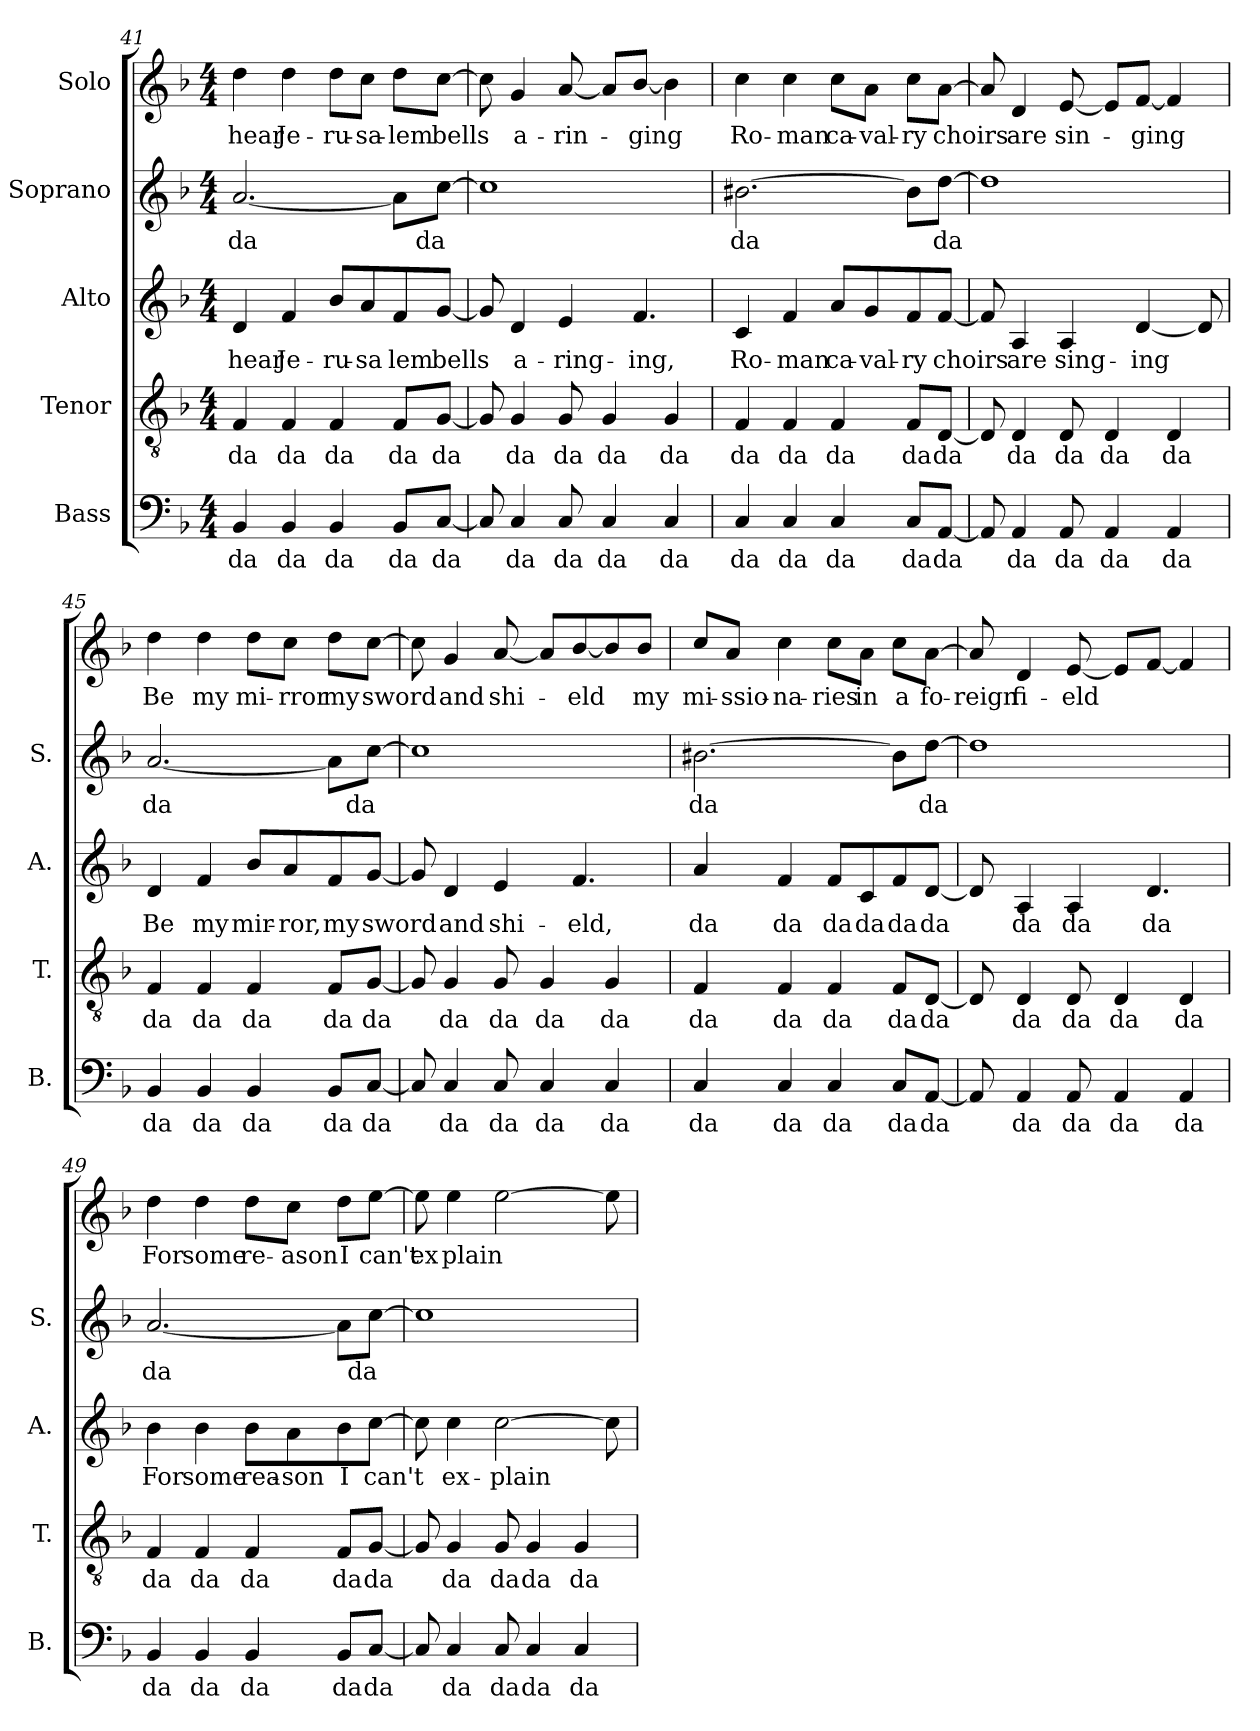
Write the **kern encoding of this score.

**kern	**text	**kern	**text	**kern	**text	**kern	**text	**kern	**text
*part5	*part5	*part4	*part4	*part3	*part3	*part2	*part2	*part1	*part1
*staff5	*staff5	*staff4	*staff4	*staff3	*staff3	*staff2	*staff2	*staff1	*staff1
*I"Bass	*	*I"Tenor	*	*I"Alto	*	*I"Soprano	*	*I"Solo	*
*I'B.	*	*I'T.	*	*I'A.	*	*I'S.	*	*	*
*clefF4	*	*clefGv2	*	*clefG2	*	*clefG2	*	*clefG2	*
*k[b-]	*	*k[b-]	*	*k[b-]	*	*k[b-]	*	*k[b-]	*
*M4/4	*	*M4/4	*	*M4/4	*	*M4/4	*	*M4/4	*
=41	=41	=41	=41	=41	=41	=41	=41	=41	=41
!	!LO:LY:b	!	!LO:LY:b	!	!LO:LY:b	!	!LO:LY:b	!	!LO:LY:b
4BB-/	da	4F/	da	4d/	hear	[2.a/	-da	4dd\	hear
!	!LO:LY:b	!	!LO:LY:b	!	!LO:LY:b	!	!	!	!LO:LY:b
4BB-/	da	4F/	da	4f/	Je-	.	.	4dd\	Je-
!	!LO:LY:b	!	!LO:LY:b	!	!LO:LY:b	!	!	!	!LO:LY:b
4BB-/	da	4F/	da	8b-/L	-ru-	.	.	8dd\L	-ru-
!	!	!	!	!	!LO:LY:b	!	!	!	!LO:LY:b
.	.	.	.	8a/	-sa	.	.	8cc\J	-sa-
!	!LO:LY:b	!	!LO:LY:b	!	!LO:LY:b	!	!	!	!LO:LY:b
8BB-/L	da	8F/L	da	8f/	lem	8a\L]	.	8dd\L	-lem
!	!LO:LY:b	!	!LO:LY:b	!	!LO:LY:b	!	!LO:LY:b	!	!LO:LY:b
[8C/J	da	[8G/J	da	[8g/J	-bells	[8cc\J	-da	[8cc\J	bells
!!LO:LB:g=z
=42	=42	=42	=42	=42	=42	=42	=42	=42	=42
8C/]	.	8G/]	.	8g/]	.	1cc]	.	8cc\]	.
!	!LO:LY:b	!	!LO:LY:b	!	!LO:LY:b	!	!	!	!LO:LY:b
4C/	da	4G/	da	4d/	a-	.	.	4g/	a-
!	!LO:LY:b	!	!LO:LY:b	!	!LO:LY:b	!	!	!	!LO:LY:b
8C/	da	8G/	da	4e/	-ring-	.	.	[8a/	-rin-
!	!LO:LY:b	!	!LO:LY:b	!	!	!	!	!	!
4C/	da	4G/	da	.	.	.	.	8a/L]	.
!	!	!	!	!	!LO:LY:b	!	!	!	!LO:LY:b
.	.	.	.	4.f/	-ing,	.	.	[8b-/J	-ging
!	!LO:LY:b	!	!LO:LY:b	!	!	!	!	!	!
4C/	da	4G/	da	.	.	.	.	4b-\]	.
=43	=43	=43	=43	=43	=43	=43	=43	=43	=43
!	!LO:LY:b	!	!LO:LY:b	!	!LO:LY:b	!	!LO:LY:b	!	!LO:LY:b
4C/	da	4F/	da	4c/	Ro-	[2.b#X\	-da	4cc\	Ro-
!	!LO:LY:b	!	!LO:LY:b	!	!LO:LY:b	!	!	!	!LO:LY:b
4C/	da	4F/	da	4f/	-man	.	.	4cc\	-man
!	!LO:LY:b	!	!LO:LY:b	!	!LO:LY:b	!	!	!	!LO:LY:b
4C/	da	4F/	da	8a/L	ca-	.	.	8cc\L	ca-
!	!	!	!	!	!LO:LY:b	!	!	!	!LO:LY:b
.	.	.	.	8g/	-val-	.	.	8a\J	-val-
!	!LO:LY:b	!	!LO:LY:b	!	!LO:LY:b	!	!	!	!LO:LY:b
8C/L	da	8F/L	da	8f/	-ry	8b#\L]	.	8cc\L	-ry
!	!LO:LY:b	!	!LO:LY:b	!	!LO:LY:b	!	!LO:LY:b	!	!LO:LY:b
[8AA/J	da	[8D/J	da	[8f/J	-choirs	[8dd\J	-da	[8a\J	choirs
=44	=44	=44	=44	=44	=44	=44	=44	=44	=44
8AA/]	.	8D/]	.	8f/]	.	1dd]	.	8a/]	.
!	!LO:LY:b	!	!LO:LY:b	!	!LO:LY:b	!	!	!	!LO:LY:b
4AA/	da	4D/	da	4A/	are	.	.	4d/	are
!	!LO:LY:b	!	!LO:LY:b	!	!LO:LY:b	!	!	!	!LO:LY:b
8AA/	da	8D/	da	4A/	sing-	.	.	[8e/	sin-
!	!LO:LY:b	!	!LO:LY:b	!	!	!	!	!	!
4AA/	da	4D/	da	.	.	.	.	8e/L]	.
!	!	!	!	!	!LO:LY:b	!	!	!	!LO:LY:b
.	.	.	.	[4d/	-ing	.	.	[8f/J	-ging
!	!LO:LY:b	!	!LO:LY:b	!	!	!	!	!	!
4AA/	da	4D/	da	.	.	.	.	4f/]	.
.	.	.	.	8d/]	.	.	.	.	.
!!LO:PB:g=z
=45	=45	=45	=45	=45	=45	=45	=45	=45	=45
!	!LO:LY:b	!	!LO:LY:b	!	!LO:LY:b	!	!LO:LY:b	!	!LO:LY:b
4BB-/	da	4F/	da	4d/	Be	[2.a/	-da	4dd\	Be
!	!LO:LY:b	!	!LO:LY:b	!	!LO:LY:b	!	!	!	!LO:LY:b
4BB-/	da	4F/	da	4f/	my	.	.	4dd\	my
!	!LO:LY:b	!	!LO:LY:b	!	!LO:LY:b	!	!	!	!LO:LY:b
4BB-/	da	4F/	da	8b-/L	mir-	.	.	8dd\L	mi-
!	!	!	!	!	!LO:LY:b	!	!	!	!LO:LY:b
.	.	.	.	8a/	-ror,	.	.	8cc\J	-rror
!	!LO:LY:b	!	!LO:LY:b	!	!LO:LY:b	!	!	!	!LO:LY:b
8BB-/L	da	8F/L	da	8f/	my	8a\L]	.	8dd\L	my
!	!LO:LY:b	!	!LO:LY:b	!	!LO:LY:b	!	!LO:LY:b	!	!LO:LY:b
[8C/J	da	[8G/J	da	[8g/J	-sword	[8cc\J	-da	[8cc\J	sword
=46	=46	=46	=46	=46	=46	=46	=46	=46	=46
8C/]	.	8G/]	.	8g/]	.	1cc]	.	8cc\]	.
!	!LO:LY:b	!	!LO:LY:b	!	!LO:LY:b	!	!	!	!LO:LY:b
4C/	da	4G/	da	4d/	-and	.	.	4g/	and
!	!LO:LY:b	!	!LO:LY:b	!	!LO:LY:b	!	!	!	!LO:LY:b
8C/	da	8G/	da	4e/	shi-	.	.	[8a/	shi-
!	!LO:LY:b	!	!LO:LY:b	!	!	!	!	!	!
4C/	da	4G/	da	.	.	.	.	8a/L]	.
!	!	!	!	!	!LO:LY:b	!	!	!	!LO:LY:b
.	.	.	.	4.f/	-eld,	.	.	[8b-/	-eld
!	!LO:LY:b	!	!LO:LY:b	!	!	!	!	!	!
4C/	da	4G/	da	.	.	.	.	8b-/]	.
!	!	!	!	!	!	!	!	!	!LO:LY:b
.	.	.	.	.	.	.	.	8b-/J	my
=47	=47	=47	=47	=47	=47	=47	=47	=47	=47
!	!LO:LY:b	!	!LO:LY:b	!	!LO:LY:b	!	!LO:LY:b	!	!LO:LY:b
4C/	da	4F/	da	4a/	da	[2.b#X\	-da	8cc/L	mi-
!	!	!	!	!	!	!	!	!	!LO:LY:b
.	.	.	.	.	.	.	.	8a/J	-ssio-
!	!LO:LY:b	!	!LO:LY:b	!	!LO:LY:b	!	!	!	!LO:LY:b
4C/	da	4F/	da	4f/	da	.	.	4cc\	-na-
!	!LO:LY:b	!	!LO:LY:b	!	!LO:LY:b	!	!	!	!LO:LY:b
4C/	da	4F/	da	8f/L	da	.	.	8cc\L	-ries
!	!	!	!	!	!LO:LY:b	!	!	!	!LO:LY:b
.	.	.	.	8c/	da	.	.	8a\J	in
!	!LO:LY:b	!	!LO:LY:b	!	!LO:LY:b	!	!	!	!LO:LY:b
8C/L	da	8F/L	da	8f/	da	8b#\L]	.	8cc\L	a
!	!LO:LY:b	!	!LO:LY:b	!	!LO:LY:b	!	!LO:LY:b	!	!LO:LY:b
[8AA/J	da	[8D/J	da	[8d/J	-da	[8dd\J	-da	[8a\J	fo-
!!LO:LB:g=z
=48	=48	=48	=48	=48	=48	=48	=48	=48	=48
!	!	!	!	!	!	!	!	!	!LO:LY:b
8AA/]	.	8D/]	.	8d/]	.	1dd]	.	8a/]	-reign
!	!LO:LY:b	!	!LO:LY:b	!	!LO:LY:b	!	!	!	!LO:LY:b
4AA/	da	4D/	da	4A/	da	.	.	4d/	fi-
!	!LO:LY:b	!	!LO:LY:b	!	!LO:LY:b	!	!	!	!LO:LY:b
8AA/	da	8D/	da	4A/	da	.	.	[8e/	-eld
!	!LO:LY:b	!	!LO:LY:b	!	!	!	!	!	!
4AA/	da	4D/	da	.	.	.	.	8e/L]	.
!	!	!	!	!	!LO:LY:b	!	!	!	!
.	.	.	.	4.d/	da	.	.	[8f/J	.
!	!LO:LY:b	!	!LO:LY:b	!	!	!	!	!	!
4AA/	da	4D/	da	.	.	.	.	4f/]	.
=49	=49	=49	=49	=49	=49	=49	=49	=49	=49
!	!LO:LY:b	!	!LO:LY:b	!	!LO:LY:b	!	!LO:LY:b	!	!LO:LY:b
4BB-/	da	4F/	da	4b-\	For	[2.a/	-da	4dd\	For
!	!LO:LY:b	!	!LO:LY:b	!	!LO:LY:b	!	!	!	!LO:LY:b
4BB-/	da	4F/	da	4b-\	some	.	.	4dd\	some
!	!LO:LY:b	!	!LO:LY:b	!	!LO:LY:b	!	!	!	!LO:LY:b
4BB-/	da	4F/	da	8b-\L	rea-	.	.	8dd\L	re-
!	!	!	!	!	!LO:LY:b	!	!	!	!LO:LY:b
.	.	.	.	8a\	-son	.	.	8cc\J	-ason
!	!LO:LY:b	!	!LO:LY:b	!	!LO:LY:b	!	!	!	!LO:LY:b
8BB-/L	da	8F/L	da	8b-\	I	8a\L]	.	8dd\L	I
!	!LO:LY:b	!	!LO:LY:b	!	!LO:LY:b	!	!LO:LY:b	!	!LO:LY:b
[8C/J	da	[8G/J	da	[8cc\J	can't	[8cc\J	-da	[8ee\J	can't
=50	=50	=50	=50	=50	=50	=50	=50	=50	=50
!	!	!	!	!	!	!	!	!	!LO:LY:b
8C/]	.	8G/]	.	8cc\]	.	1cc]	.	8ee\]	-ex
!	!LO:LY:b	!	!LO:LY:b	!	!LO:LY:b	!	!	!	!LO:LY:b
4C/	da	4G/	da	4cc\	ex-	.	.	4ee\	plain
!	!LO:LY:b	!	!LO:LY:b	!	!LO:LY:b	!	!	!	!
8C/	da	8G/	da	[2cc\	-plain	.	.	[2ee\	.
!	!LO:LY:b	!	!LO:LY:b	!	!	!	!	!	!
4C/	da	4G/	da	.	.	.	.	.	.
!	!LO:LY:b	!	!LO:LY:b	!	!	!	!	!	!
4C/	da	4G/	da	.	.	.	.	.	.
.	.	.	.	8cc\]	.	.	.	8ee\]	.
=	=	=	=	=	=	=	=	=	=
*-	*-	*-	*-	*-	*-	*-	*-	*-	*-
